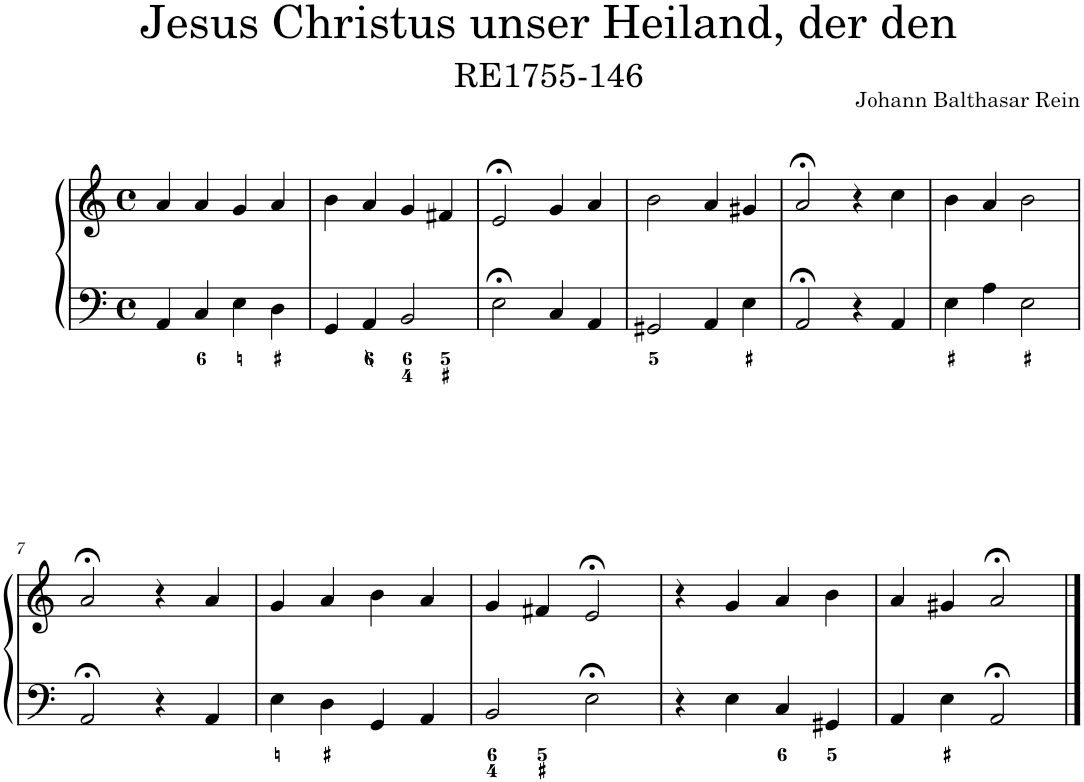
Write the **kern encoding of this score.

**kern	**kern
*part1	*part1
*staff2	*staff1
*I"Piano	*
*I'Pno.	*
*clefF4	*clefG2
*k[]	*k[]
*M4/4	*M4/4
*met(c)	*met(c)
=1	=1
4AA/	4a/
4C/	4a/
4E\	4g/
4D\	4a/
=2	=2
4GG/	4b\
4AA/	4a/
2BB/	4g/
.	4f#X/
=3	=3
2E;<\	2e;</
4C/	4g/
4AA/	4a/
=4	=4
2GG#X/	2b\
4AA/	4a/
4E\	4g#X/
=5	=5
2AA;</	2a;</
4r	4r
4AA/	4cc\
=6	=6
4E\	4b\
4A\	4a/
2E\	2b\
!!LO:LB:g=z
=7	=7
2AA;</	2a;</
4r	4r
4AA/	4a/
=8	=8
4E\	4g/
4D\	4a/
4GG/	4b\
4AA/	4a/
=9	=9
2BB/	4g/
.	4f#X/
2E;<\	2e;</
=10	=10
4r	4r
4E\	4g/
4C/	4a/
4GG#X/	4b\
=11	=11
4AA/	4a/
4E\	4g#X/
2AA;</	2a;</
==	==
*-	*-
